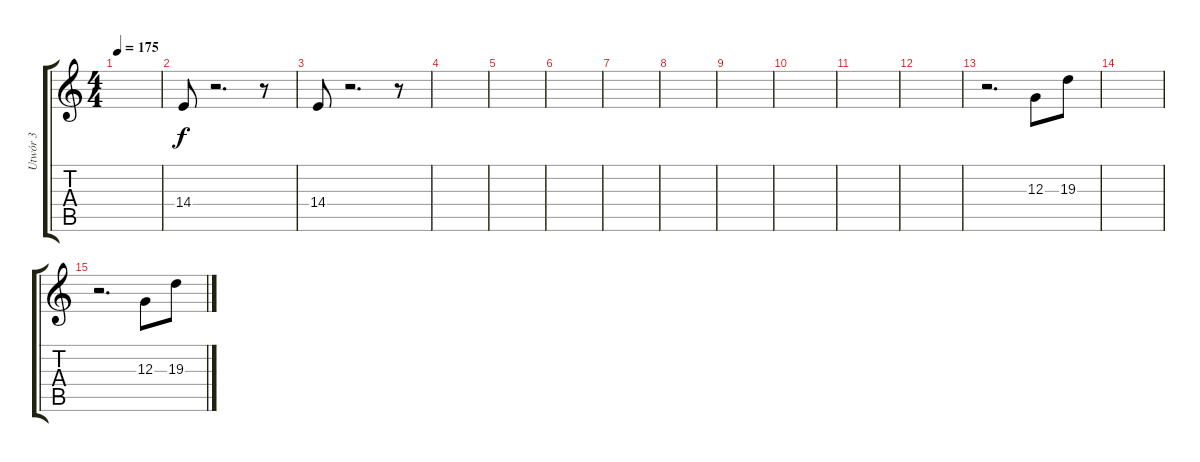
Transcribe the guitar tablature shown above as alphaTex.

\track ("Utwór 3" "Utwór 3") {instrument trumpet}
\staff {score tabs}
\tuning (E4 B3 G3 D3 A2 E2) {hide}
\ts (4 4)
\tempo 175
\clef g2
\ks c
|
14.4.8 r.2{d} r.8 |
14.4.8 r.2{d} r.8 |
|
|
|
|
|
|
|
|
|
r.2{d} 12.3.8 19.3.8 |
|
r.2{d} 12.3.8 19.3.8
